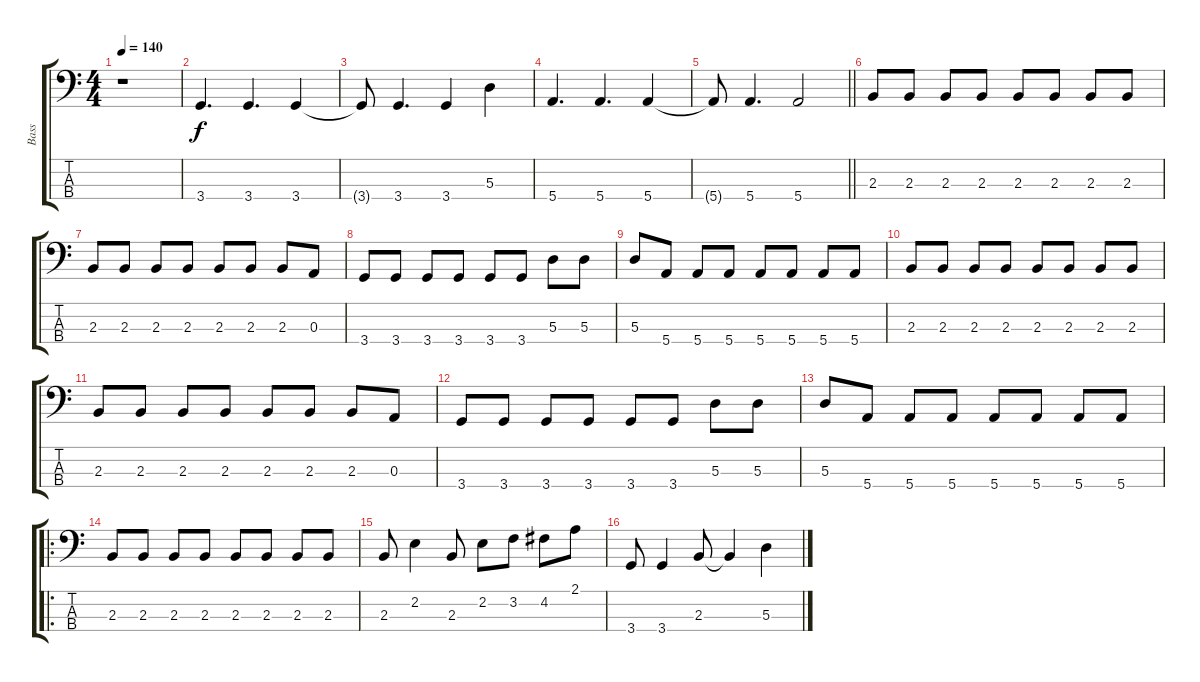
\track ("Bass" "Bass") {instrument electricbassfinger}
\staff {score tabs}
\tuning (G2 D2 A1 E1) {hide}
\ts (4 4)
\tempo 140
\clef f4
\ks c
r.1{dy f} |
3.4.4{d} 3.4.4{d} 3.4.4 |
3.4{t}.8 3.4.4{d} 3.4.4 5.3.4 |
5.4.4{d} 5.4.4{d} 5.4.4 |
\barLineRight lightlight
5.4{t}.8 5.4.4{d} 5.4.2 |
2.3.8 2.3.8 2.3.8 2.3.8 2.3.8 2.3.8 2.3.8 2.3.8 |
2.3.8 2.3.8 2.3.8 2.3.8 2.3.8 2.3.8 2.3.8 0.3.8 |
3.4.8 3.4.8 3.4.8 3.4.8 3.4.8 3.4.8 5.3.8 5.3.8 |
5.3.8 5.4.8 5.4.8 5.4.8 5.4.8 5.4.8 5.4.8 5.4.8 |
2.3.8 2.3.8 2.3.8 2.3.8 2.3.8 2.3.8 2.3.8 2.3.8 |
2.3.8 2.3.8 2.3.8 2.3.8 2.3.8 2.3.8 2.3.8 0.3.8 |
3.4.8 3.4.8 3.4.8 3.4.8 3.4.8 3.4.8 5.3.8 5.3.8 |
5.3.8 5.4.8 5.4.8 5.4.8 5.4.8 5.4.8 5.4.8 5.4.8 |
\ro
2.3.8 2.3.8 2.3.8 2.3.8 2.3.8 2.3.8 2.3.8 2.3.8 |
2.3.8 2.2.4 2.3.8 2.2.8 3.2.8 4.2.8 2.1.8 |
3.4.8 3.4.4 2.3.8 2.3{t}.4 5.3.4
